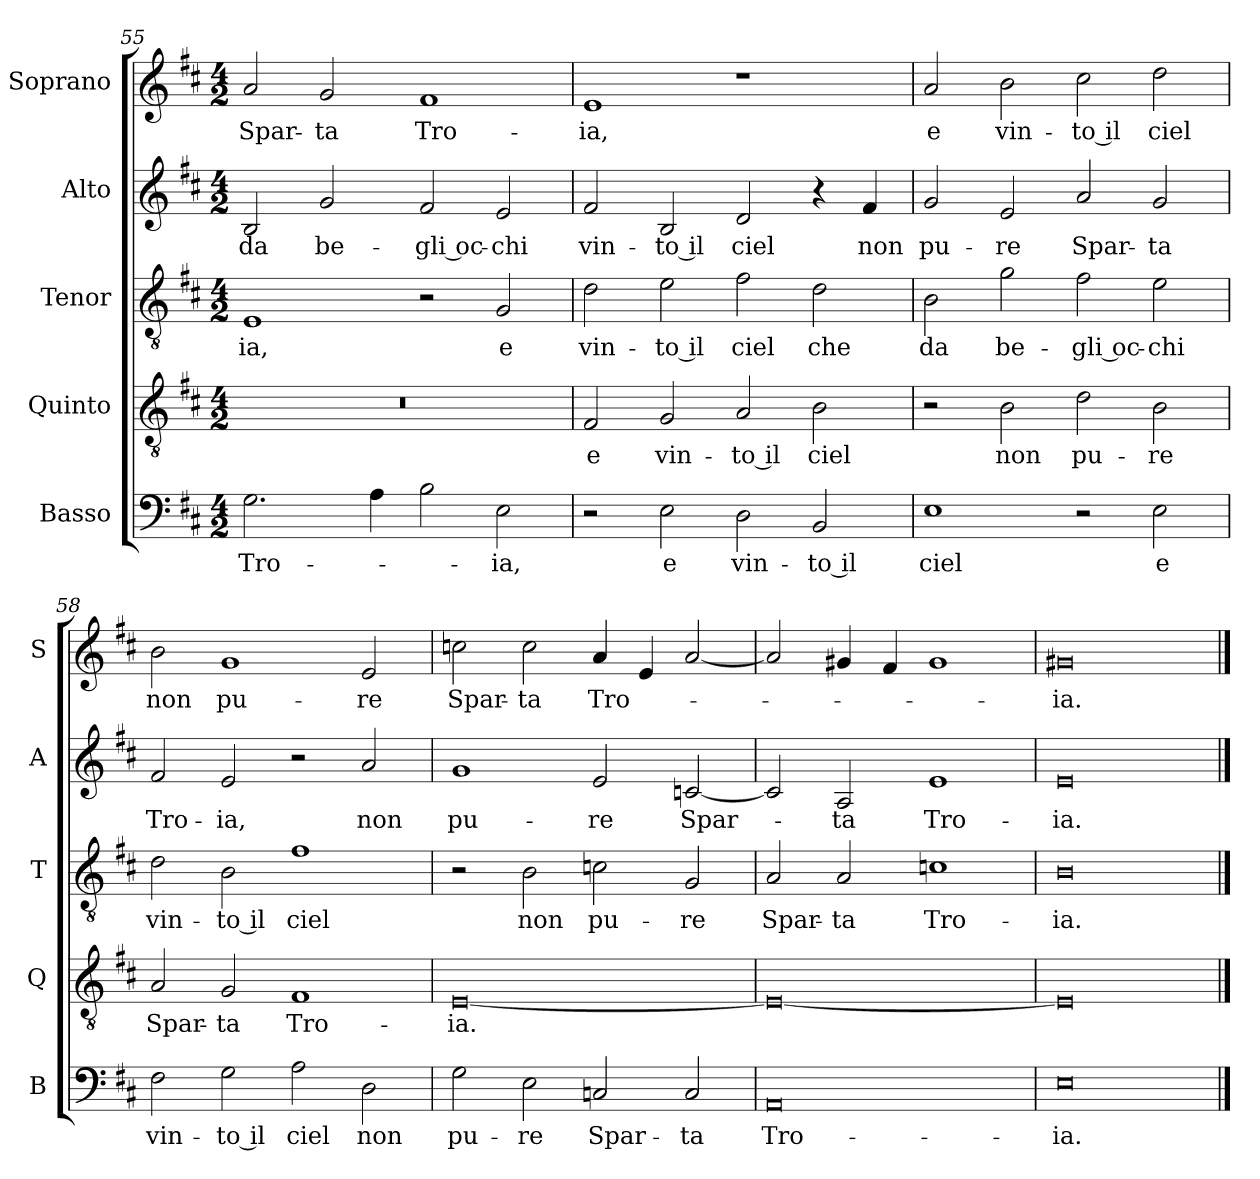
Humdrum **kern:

**kern	**text	**kern	**text	**kern	**text	**kern	**text	**kern	**text
*part5	*part5	*part4	*part4	*part3	*part3	*part2	*part2	*part1	*part1
*staff5	*staff5	*staff4	*staff4	*staff3	*staff3	*staff2	*staff2	*staff1	*staff1
*I"Basso	*	*I"Quinto	*	*I"Tenor	*	*I"Alto	*	*I"Soprano	*
*I'B	*	*I'Q	*	*I'T	*	*I'A	*	*I'S	*
*clefF4	*	*clefGv2	*	*clefGv2	*	*clefG2	*	*clefG2	*
*k[f#c#]	*	*k[f#c#]	*	*k[f#c#]	*	*k[f#c#]	*	*k[f#c#]	*
*D:	*	*D:	*	*D:	*	*D:	*	*D:	*
*M4/2	*	*M4/2	*	*M4/2	*	*M4/2	*	*M4/2	*
=55	=55	=55	=55	=55	=55	=55	=55	=55	=55
!	!LO:LY:b	!	!	!	!LO:LY:b	!	!LO:LY:b	!	!LO:LY:b
2.G\	Tro-	0r	.	1E	-ia,	2B/	da	2a/	Spar-
!	!	!	!	!	!	!	!LO:LY:b	!	!LO:LY:b
.	.	.	.	.	.	2g/	be-	2g/	-ta
4A\	.	.	.	.	.	.	.	.	.
!	!	!	!	!	!	!	!LO:LY:b	!	!LO:LY:b
2B\	.	.	.	2r	.	2f#/	-gli oc-	1f#	Tro-
!	!LO:LY:b	!	!	!	!LO:LY:b	!	!LO:LY:b	!	!
2E\	-ia,	.	.	2G/	e	2e/	-chi	.	.
!!LO:LB:g=z
=56	=56	=56	=56	=56	=56	=56	=56	=56	=56
!	!	!	!LO:LY:b	!	!LO:LY:b	!	!LO:LY:b	!	!LO:LY:b
2r	.	2F#/	e	2d\	vin-	2f#/	vin-	1e	-ia,
!	!LO:LY:b	!	!LO:LY:b	!	!LO:LY:b	!	!LO:LY:b	!	!
2E\	e	2G/	vin-	2e\	-to il	2B/	-to il	.	.
!	!LO:LY:b	!	!LO:LY:b	!	!LO:LY:b	!	!LO:LY:b	!	!
2D\	vin-	2A/	-to il	2f#\	ciel	2d/	ciel	1r	.
!	!LO:LY:b	!	!LO:LY:b	!	!LO:LY:b	!	!	!	!
2BB/	-to il	2B\	ciel	2d\	che	4r	.	.	.
!	!	!	!	!	!	!	!LO:LY:b	!	!
.	.	.	.	.	.	4f#/	non	.	.
=57	=57	=57	=57	=57	=57	=57	=57	=57	=57
!	!LO:LY:b	!	!	!	!LO:LY:b	!	!LO:LY:b	!	!LO:LY:b
1E	ciel	2r	.	2B\	da	2g/	pu-	2a/	e
!	!	!	!LO:LY:b	!	!LO:LY:b	!	!LO:LY:b	!	!LO:LY:b
.	.	2B\	non	2g\	be-	2e/	-re	2b\	vin-
!	!	!	!LO:LY:b	!	!LO:LY:b	!	!LO:LY:b	!	!LO:LY:b
2r	.	2d\	pu-	2f#\	-gli oc-	2a/	Spar-	2cc#\	-to il
!	!LO:LY:b	!	!LO:LY:b	!	!LO:LY:b	!	!LO:LY:b	!	!LO:LY:b
2E\	e	2B\	-re	2e\	-chi	2g/	-ta	2dd\	ciel
=58	=58	=58	=58	=58	=58	=58	=58	=58	=58
!	!LO:LY:b	!	!LO:LY:b	!	!LO:LY:b	!	!LO:LY:b	!	!LO:LY:b
2F#\	vin-	2A/	Spar-	2d\	vin-	2f#/	Tro-	2b\	non
!	!LO:LY:b	!	!LO:LY:b	!	!LO:LY:b	!	!LO:LY:b	!	!LO:LY:b
2G\	-to il	2G/	-ta	2B\	-to il	2e/	-ia,	1g	pu-
!	!LO:LY:b	!	!LO:LY:b	!	!LO:LY:b	!	!	!	!
2A\	ciel	1F#	Tro-	1f#	ciel	2r	.	.	.
!	!LO:LY:b	!	!	!	!	!	!LO:LY:b	!	!LO:LY:b
2D\	non	.	.	.	.	2a/	non	2e/	-re
=59	=59	=59	=59	=59	=59	=59	=59	=59	=59
!	!LO:LY:b	!	!LO:LY:b	!	!	!	!LO:LY:b	!	!LO:LY:b
2G\	pu-	[0E	-ia.	2r	.	1g	pu-	2ccn\	Spar-
!	!LO:LY:b	!	!	!	!LO:LY:b	!	!	!	!LO:LY:b
2E\	-re	.	.	2B\	non	.	.	2cc\	-ta
!	!LO:LY:b	!	!	!	!LO:LY:b	!	!LO:LY:b	!	!LO:LY:b
2Cn/	Spar-	.	.	2cn\	pu-	2e/	-re	4a/	Tro-
.	.	.	.	.	.	.	.	4e/	.
!	!LO:LY:b	!	!	!	!LO:LY:b	!	!LO:LY:b	!	!
2C/	-ta	.	.	2G/	-re	[2cn/	Spar-	[2a/	.
=60	=60	=60	=60	=60	=60	=60	=60	=60	=60
!	!LO:LY:b	!	!	!	!LO:LY:b	!	!	!	!
0AA	Tro-	0E_	.	2A/	Spar-	2c/]	.	2a/]	.
!	!	!	!	!	!LO:LY:b	!	!LO:LY:b	!	!
.	.	.	.	2A/	-ta	2A/	-ta	4g#X/	.
.	.	.	.	.	.	.	.	4f#/	.
!	!	!	!	!	!LO:LY:b	!	!LO:LY:b	!	!
.	.	.	.	1cn	Tro-	1e	Tro-	1g#	.
=61	=61	=61	=61	=61	=61	=61	=61	=61	=61
!	!LO:LY:b	!	!	!	!LO:LY:b	!	!LO:LY:b	!	!LO:LY:b
0E	-ia.	0E]	.	0B	-ia.	0e	-ia.	0g#X	-ia.
==	==	==	==	==	==	==	==	==	==
*-	*-	*-	*-	*-	*-	*-	*-	*-	*-
